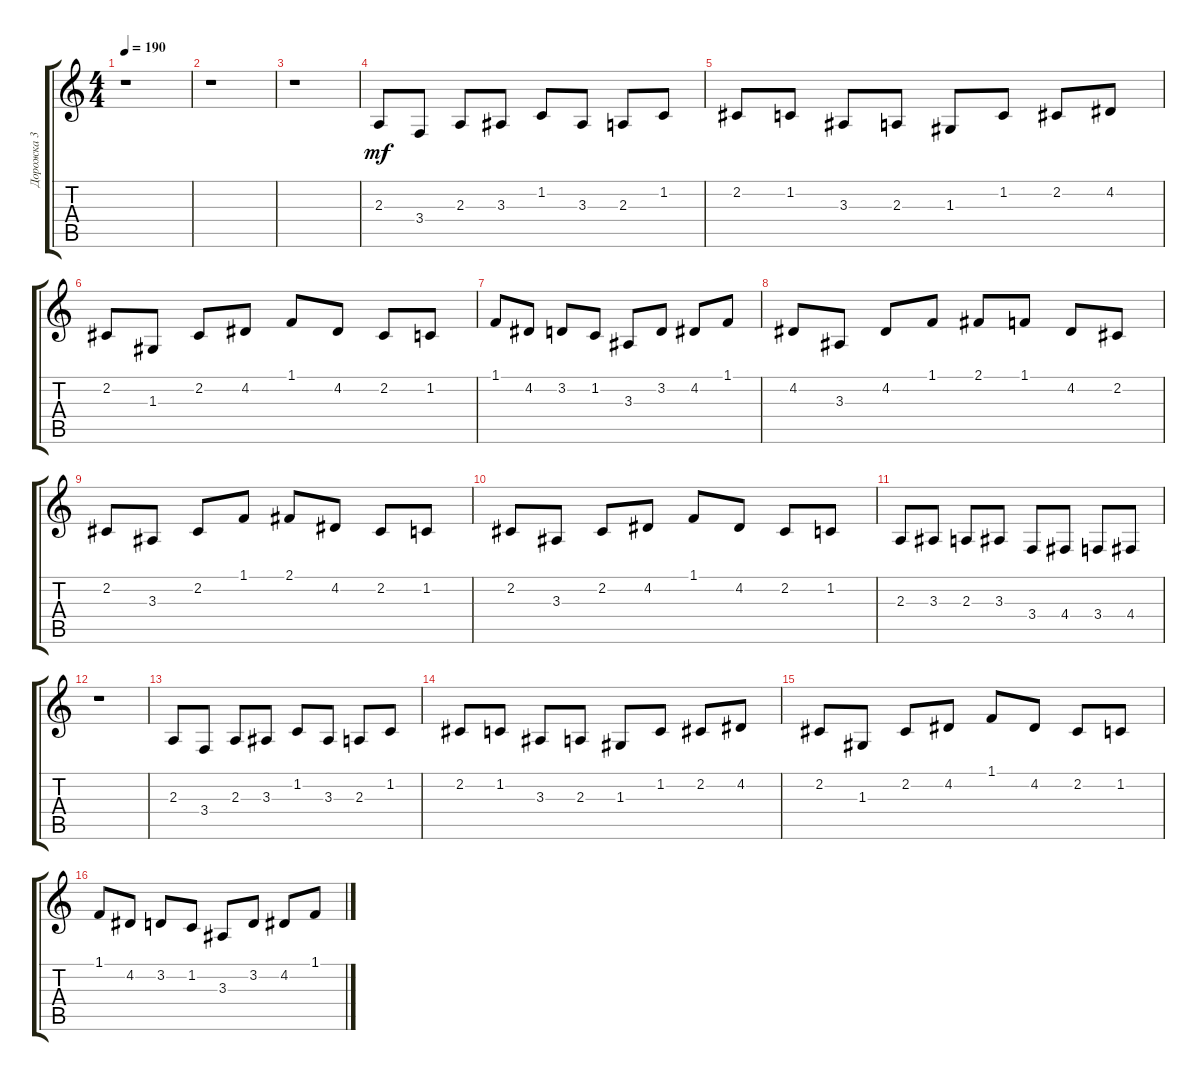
\track ("Дорожка 3" "Дорожка 3") {instrument clavinet}
\staff {score tabs}
\tuning (E4 B3 G3 D3 A2 E2) {hide}
\ts (4 4)
\tempo 190
\clef g2
\ks c
r.1{dy mp} |
r.1 |
r.1 |
2.3.8{dy mf} 3.4.8 2.3.8 3.3.8 1.2.8 3.3.8 2.3.8 1.2.8 |
2.2.8 1.2.8 3.3.8 2.3.8 1.3.8 1.2.8 2.2.8 4.2.8 |
2.2.8 1.3.8 2.2.8 4.2.8 1.1.8 4.2.8 2.2.8 1.2.8 |
1.1.8 4.2.8 3.2.8 1.2.8 3.3.8 3.2.8 4.2.8 1.1.8 |
4.2.8 3.3.8 4.2.8 1.1.8 2.1.8 1.1.8 4.2.8 2.2.8 |
2.2.8 3.3.8 2.2.8 1.1.8 2.1.8 4.2.8 2.2.8 1.2.8 |
2.2.8 3.3.8 2.2.8 4.2.8 1.1.8 4.2.8 2.2.8 1.2.8 |
2.3.8 3.3.8 2.3.8 3.3.8 3.4.8 4.4.8 3.4.8 4.4.8 |
r.1 |
2.3.8 3.4.8 2.3.8 3.3.8 1.2.8 3.3.8 2.3.8 1.2.8 |
2.2.8 1.2.8 3.3.8 2.3.8 1.3.8 1.2.8 2.2.8 4.2.8 |
2.2.8 1.3.8 2.2.8 4.2.8 1.1.8 4.2.8 2.2.8 1.2.8 |
1.1.8 4.2.8 3.2.8 1.2.8 3.3.8 3.2.8 4.2.8 1.1.8
